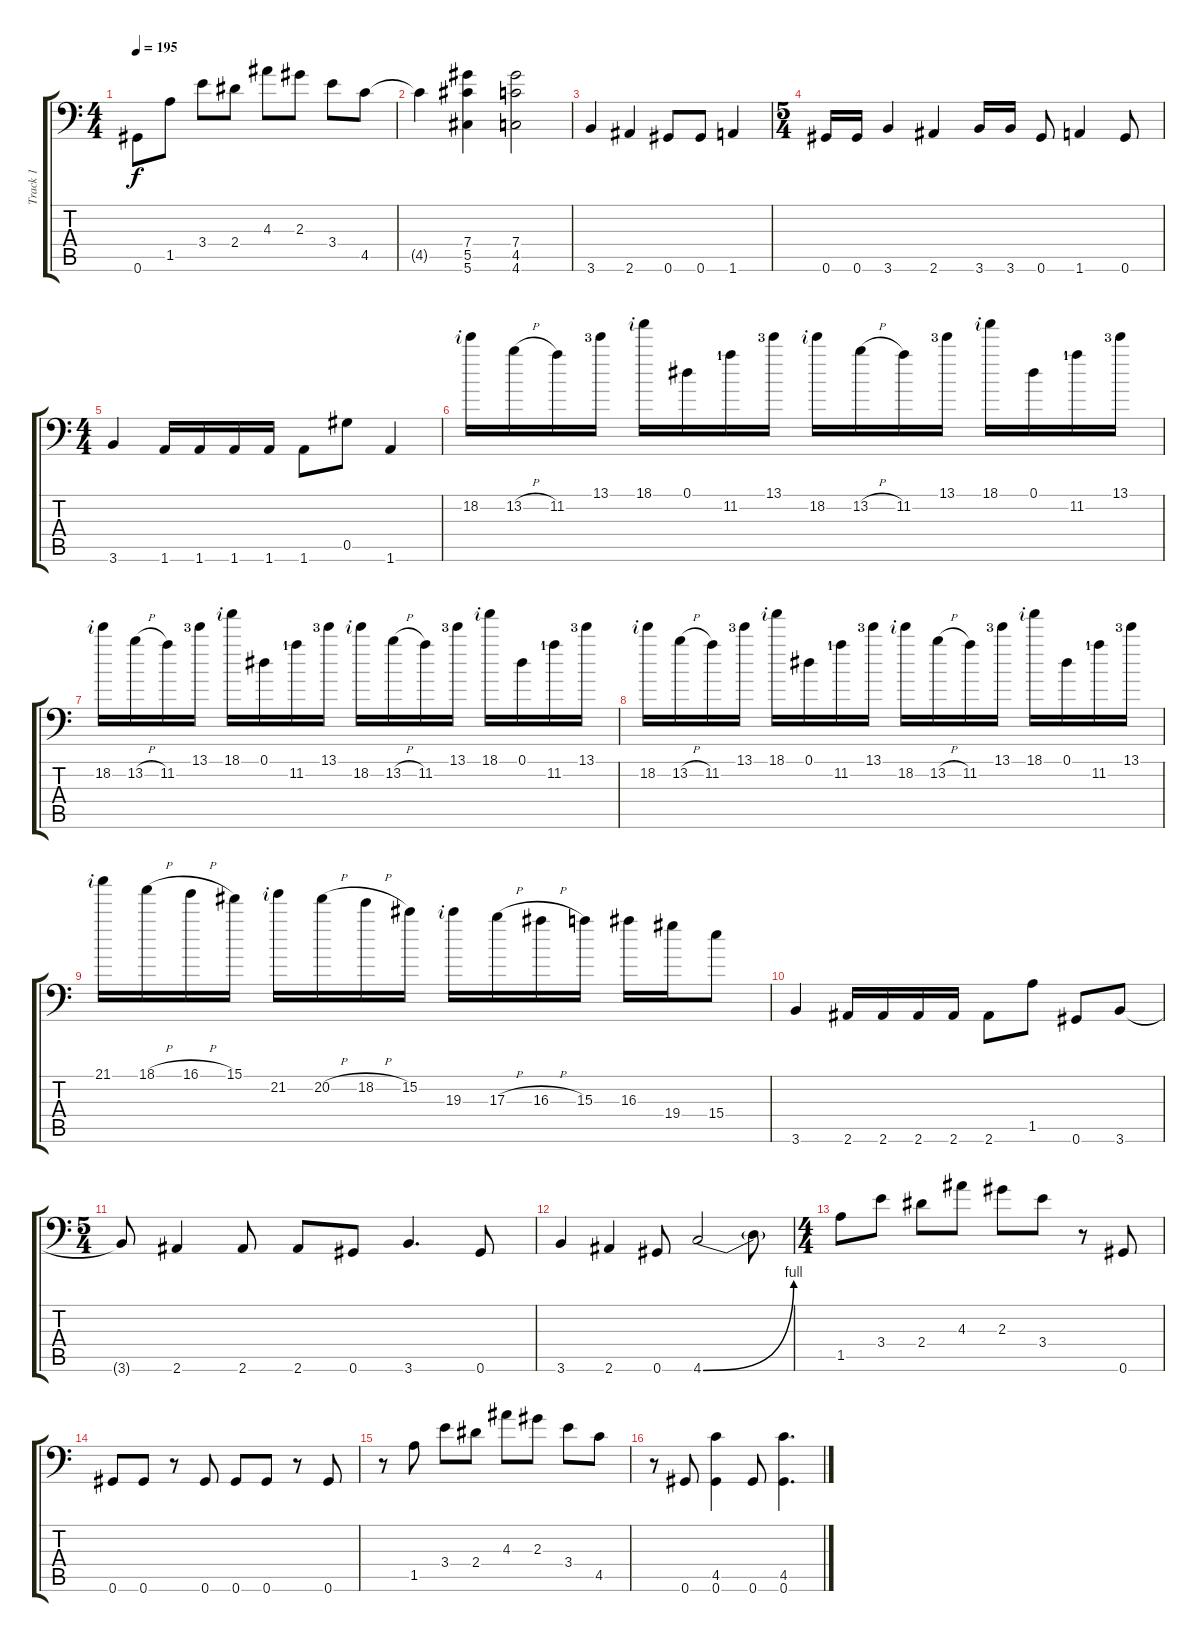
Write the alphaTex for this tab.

\track ("Track 1" "Track 1") {instrument distortionguitar}
\staff {score tabs}
\tuning (Eb4 Bb3 Gb3 Db3 Ab2 Ab1) {hide}
\ts (4 4)
\tempo 195
\clef f4
\ks c
0.6.8{dy f} 1.5.8 3.4.8 2.4.8 4.3.8 2.3.8 3.4.8 4.5.8 |
4.5{t}.4 (7.4 5.5 5.6).4 (7.4 4.5 4.6).2 |
3.6.4 2.6.4 0.6.8 0.6.8 1.6.4 |
\ts (5 4)
0.6.16 0.6.16 3.6.4 2.6.4 3.6.16 3.6.16 0.6.8 1.6.4 0.6.8 |
\ts (4 4)
3.6.4 1.6.16 1.6.16 1.6.16 1.6.16 1.6.8 0.5.8 1.6.4 |
18.2{rf 2}.16 13.2{h}.16 11.2.16 13.1{lf 4}.16 18.1{rf 2}.16 0.1.16 11.2{lf 2}.16 13.1{lf 4}.16 18.2{rf 2}.16 13.2{h}.16 11.2.16 13.1{lf 4}.16 18.1{rf 2}.16 0.1.16 11.2{lf 2}.16 13.1{lf 4}.16 |
18.2{rf 2}.16 13.2{h}.16 11.2.16 13.1{lf 4}.16 18.1{rf 2}.16 0.1.16 11.2{lf 2}.16 13.1{lf 4}.16 18.2{rf 2}.16 13.2{h}.16 11.2.16 13.1{lf 4}.16 18.1{rf 2}.16 0.1.16 11.2{lf 2}.16 13.1{lf 4}.16 |
18.2{rf 2}.16 13.2{h}.16 11.2.16 13.1{lf 4}.16 18.1{rf 2}.16 0.1.16 11.2{lf 2}.16 13.1{lf 4}.16 18.2{rf 2}.16 13.2{h}.16 11.2.16 13.1{lf 4}.16 18.1{rf 2}.16 0.1.16 11.2{lf 2}.16 13.1{lf 4}.16 |
21.1{rf 2}.16 18.1{h}.16 16.1{h}.16 15.1.16 21.2{rf 2}.16 20.2{h}.16 18.2{h}.16 15.2.16 19.3{rf 2}.16 17.3{h}.16 16.3{h}.16 15.3.16 16.3.16 19.4.16 15.4.8 |
3.6.4 2.6.16 2.6.16 2.6.16 2.6.16 2.6.8 1.5.8 0.6.8 3.6.8 |
\ts (5 4)
3.6{t}.8 2.6.4 2.6.8 2.6.8 0.6.8 3.6.4{d} 0.6.8 |
3.6.4 2.6.4 0.6.8 4.6{be (bend 0 0 60 4)}.2 4.6{t}.8 |
\ts (4 4)
1.5.8 3.4.8 2.4.8 4.3.8 2.3.8 3.4.8 r.8 0.6.8 |
0.6.8 0.6.8 r.8 0.6.8 0.6.8 0.6.8 r.8 0.6.8 |
r.8 1.5.8 3.4.8 2.4.8 4.3.8 2.3.8 3.4.8 4.5.8 |
r.8 0.6.8 (4.5 0.6).4 0.6.8 (4.5 0.6).4{d}
